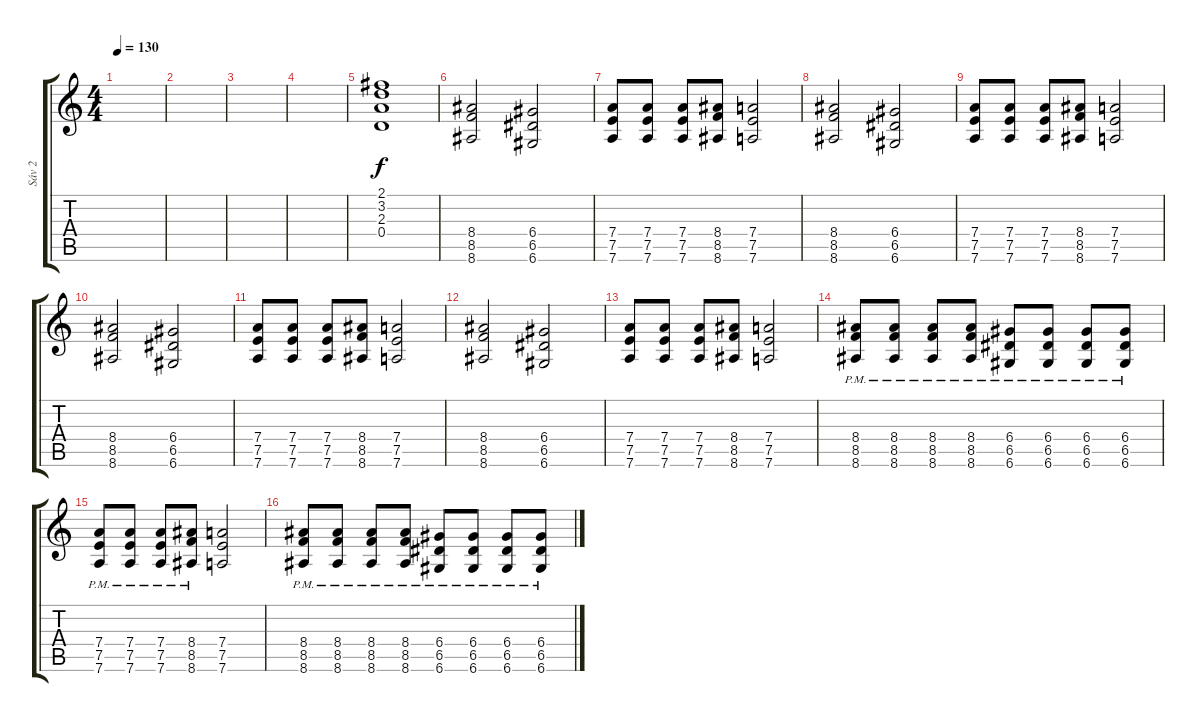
\track ("Sáv 2" "Sáv 2") {instrument distortionguitar}
\staff {score tabs}
\tuning (E4 B3 G3 D3 A2 D2) {hide}
\ts (4 4)
\tempo 130
\clef g2
\ks c
|
|
|
|
(2.1 3.2 2.3 0.4).1 |
(8.4 8.5 8.6).2 (6.4 6.5 6.6).2 |
(7.4 7.5 7.6).8 (7.4 7.5 7.6).8 (7.4 7.5 7.6).8 (8.4 8.5 8.6).8 (7.4 7.5 7.6).2 |
(8.4 8.5 8.6).2 (6.4 6.5 6.6).2 |
(7.4 7.5 7.6).8 (7.4 7.5 7.6).8 (7.4 7.5 7.6).8 (8.4 8.5 8.6).8 (7.4 7.5 7.6).2 |
(8.4 8.5 8.6).2 (6.4 6.5 6.6).2 |
(7.4 7.5 7.6).8 (7.4 7.5 7.6).8 (7.4 7.5 7.6).8 (8.4 8.5 8.6).8 (7.4 7.5 7.6).2 |
(8.4 8.5 8.6).2 (6.4 6.5 6.6).2 |
(7.4 7.5 7.6).8 (7.4 7.5 7.6).8 (7.4 7.5 7.6).8 (8.4 8.5 8.6).8 (7.4 7.5 7.6).2 |
(8.4{pm} 8.5{pm} 8.6{pm}).8 (8.4{pm} 8.5{pm} 8.6{pm}).8 (8.4{pm} 8.5{pm} 8.6{pm}).8 (8.4{pm} 8.5{pm} 8.6{pm}).8 (6.4{pm} 6.5{pm} 6.6{pm}).8 (6.4{pm} 6.5{pm} 6.6{pm}).8 (6.4{pm} 6.5{pm} 6.6{pm}).8 (6.4{pm} 6.5{pm} 6.6{pm}).8 |
(7.4{pm} 7.5{pm} 7.6{pm}).8 (7.4{pm} 7.5{pm} 7.6{pm}).8 (7.4{pm} 7.5{pm} 7.6{pm}).8 (8.4{pm} 8.5{pm} 8.6{pm}).8 (7.4 7.5 7.6).2 |
(8.4{pm} 8.5{pm} 8.6{pm}).8 (8.4{pm} 8.5{pm} 8.6{pm}).8 (8.4{pm} 8.5{pm} 8.6{pm}).8 (8.4{pm} 8.5{pm} 8.6{pm}).8 (6.4{pm} 6.5{pm} 6.6{pm}).8 (6.4{pm} 6.5{pm} 6.6{pm}).8 (6.4{pm} 6.5{pm} 6.6{pm}).8 (6.4{pm} 6.5{pm} 6.6{pm}).8
